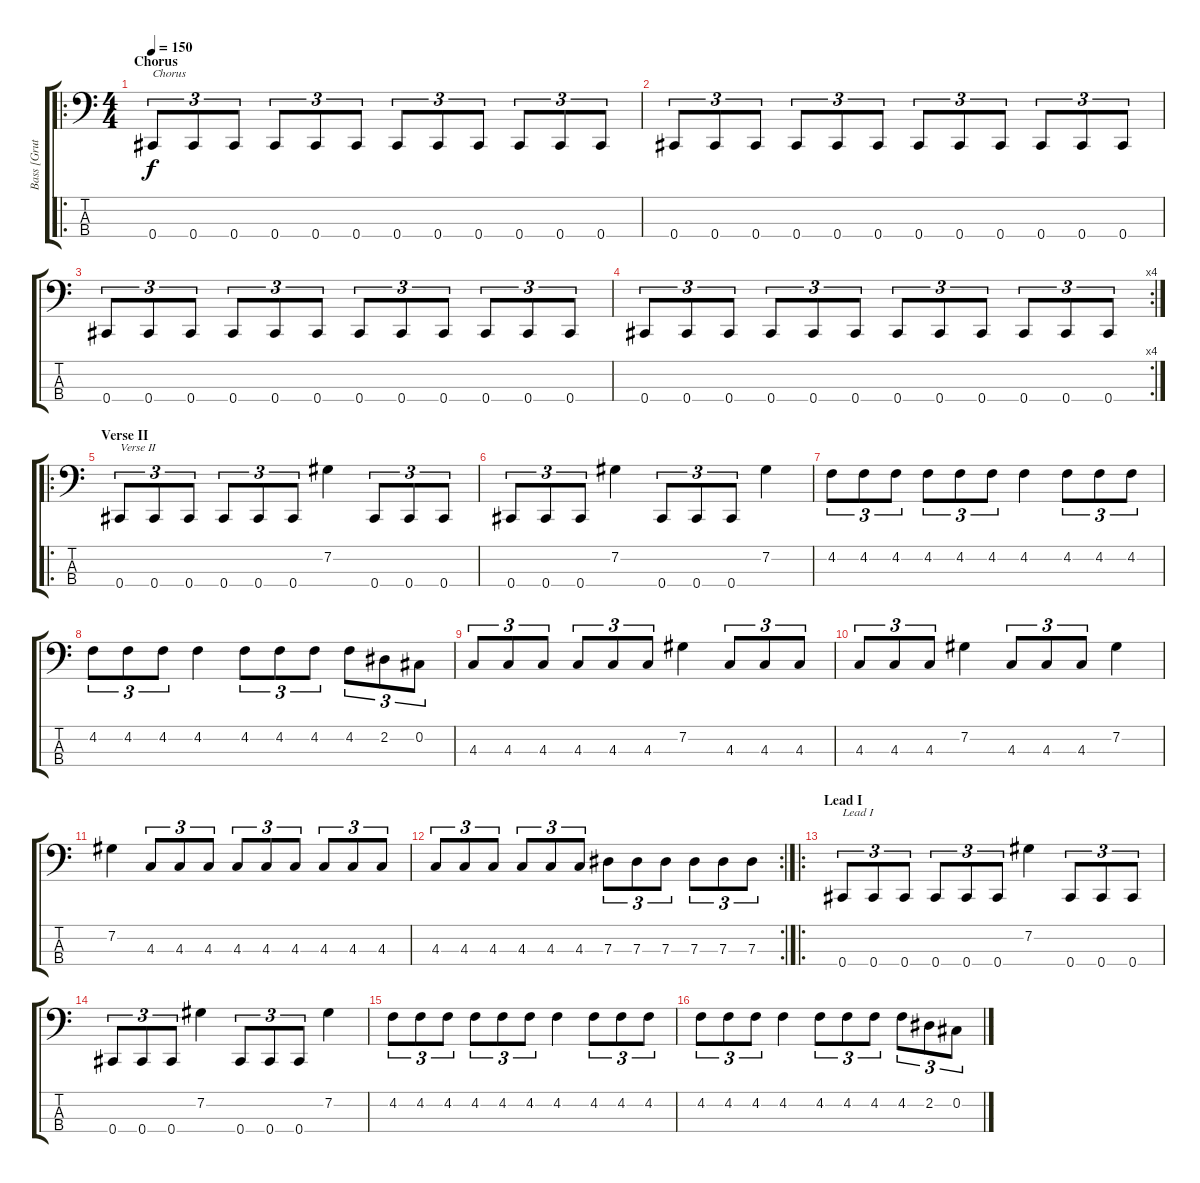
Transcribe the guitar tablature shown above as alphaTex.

\track ("Bass [Grutle Kjellsson]" "Bass [Grut") {instrument electricbasspick}
\staff {score tabs}
\tuning (Gb2 Db2 Ab1 Db1) {hide}
\ro
\ts (4 4)
\section ("" "Chorus")
\tempo 150
\clef f4
\ks c
0.4.8{tu (3 2) txt "Chorus" dy f} 0.4.8{tu (3 2)} 0.4.8{tu (3 2)} 0.4.8{tu (3 2)} 0.4.8{tu (3 2)} 0.4.8{tu (3 2)} 0.4.8{tu (3 2)} 0.4.8{tu (3 2)} 0.4.8{tu (3 2)} 0.4.8{tu (3 2)} 0.4.8{tu (3 2)} 0.4.8{tu (3 2)} |
0.4.8{tu (3 2)} 0.4.8{tu (3 2)} 0.4.8{tu (3 2)} 0.4.8{tu (3 2)} 0.4.8{tu (3 2)} 0.4.8{tu (3 2)} 0.4.8{tu (3 2)} 0.4.8{tu (3 2)} 0.4.8{tu (3 2)} 0.4.8{tu (3 2)} 0.4.8{tu (3 2)} 0.4.8{tu (3 2)} |
0.4.8{tu (3 2)} 0.4.8{tu (3 2)} 0.4.8{tu (3 2)} 0.4.8{tu (3 2)} 0.4.8{tu (3 2)} 0.4.8{tu (3 2)} 0.4.8{tu (3 2)} 0.4.8{tu (3 2)} 0.4.8{tu (3 2)} 0.4.8{tu (3 2)} 0.4.8{tu (3 2)} 0.4.8{tu (3 2)} |
\rc 4
0.4.8{tu (3 2)} 0.4.8{tu (3 2)} 0.4.8{tu (3 2)} 0.4.8{tu (3 2)} 0.4.8{tu (3 2)} 0.4.8{tu (3 2)} 0.4.8{tu (3 2)} 0.4.8{tu (3 2)} 0.4.8{tu (3 2)} 0.4.8{tu (3 2)} 0.4.8{tu (3 2)} 0.4.8{tu (3 2)} |
\ro
\section ("" "Verse II")
0.4.8{tu (3 2) txt "Verse II"} 0.4.8{tu (3 2)} 0.4.8{tu (3 2)} 0.4.8{tu (3 2)} 0.4.8{tu (3 2)} 0.4.8{tu (3 2)} 7.2.4 0.4.8{tu (3 2)} 0.4.8{tu (3 2)} 0.4.8{tu (3 2)} |
0.4.8{tu (3 2)} 0.4.8{tu (3 2)} 0.4.8{tu (3 2)} 7.2.4 0.4.8{tu (3 2)} 0.4.8{tu (3 2)} 0.4.8{tu (3 2)} 7.2.4 |
4.2.8{tu (3 2)} 4.2.8{tu (3 2)} 4.2.8{tu (3 2)} 4.2.8{tu (3 2)} 4.2.8{tu (3 2)} 4.2.8{tu (3 2)} 4.2.4 4.2.8{tu (3 2)} 4.2.8{tu (3 2)} 4.2.8{tu (3 2)} |
4.2.8{tu (3 2)} 4.2.8{tu (3 2)} 4.2.8{tu (3 2)} 4.2.4 4.2.8{tu (3 2)} 4.2.8{tu (3 2)} 4.2.8{tu (3 2)} 4.2.8{tu (3 2)} 2.2.8{tu (3 2)} 0.2.8{tu (3 2)} |
4.3.8{tu (3 2)} 4.3.8{tu (3 2)} 4.3.8{tu (3 2)} 4.3.8{tu (3 2)} 4.3.8{tu (3 2)} 4.3.8{tu (3 2)} 7.2.4 4.3.8{tu (3 2)} 4.3.8{tu (3 2)} 4.3.8{tu (3 2)} |
4.3.8{tu (3 2)} 4.3.8{tu (3 2)} 4.3.8{tu (3 2)} 7.2.4 4.3.8{tu (3 2)} 4.3.8{tu (3 2)} 4.3.8{tu (3 2)} 7.2.4 |
7.2.4 4.3.8{tu (3 2)} 4.3.8{tu (3 2)} 4.3.8{tu (3 2)} 4.3.8{tu (3 2)} 4.3.8{tu (3 2)} 4.3.8{tu (3 2)} 4.3.8{tu (3 2)} 4.3.8{tu (3 2)} 4.3.8{tu (3 2)} |
\rc 2
4.3.8{tu (3 2)} 4.3.8{tu (3 2)} 4.3.8{tu (3 2)} 4.3.8{tu (3 2)} 4.3.8{tu (3 2)} 4.3.8{tu (3 2)} 7.3.8{tu (3 2)} 7.3.8{tu (3 2)} 7.3.8{tu (3 2)} 7.3.8{tu (3 2)} 7.3.8{tu (3 2)} 7.3.8{tu (3 2)} |
\ro
\section ("" "Lead I")
0.4.8{tu (3 2) txt "Lead I"} 0.4.8{tu (3 2)} 0.4.8{tu (3 2)} 0.4.8{tu (3 2)} 0.4.8{tu (3 2)} 0.4.8{tu (3 2)} 7.2.4 0.4.8{tu (3 2)} 0.4.8{tu (3 2)} 0.4.8{tu (3 2)} |
0.4.8{tu (3 2)} 0.4.8{tu (3 2)} 0.4.8{tu (3 2)} 7.2.4 0.4.8{tu (3 2)} 0.4.8{tu (3 2)} 0.4.8{tu (3 2)} 7.2.4 |
4.2.8{tu (3 2)} 4.2.8{tu (3 2)} 4.2.8{tu (3 2)} 4.2.8{tu (3 2)} 4.2.8{tu (3 2)} 4.2.8{tu (3 2)} 4.2.4 4.2.8{tu (3 2)} 4.2.8{tu (3 2)} 4.2.8{tu (3 2)} |
4.2.8{tu (3 2)} 4.2.8{tu (3 2)} 4.2.8{tu (3 2)} 4.2.4 4.2.8{tu (3 2)} 4.2.8{tu (3 2)} 4.2.8{tu (3 2)} 4.2.8{tu (3 2)} 2.2.8{tu (3 2)} 0.2.8{tu (3 2)}
